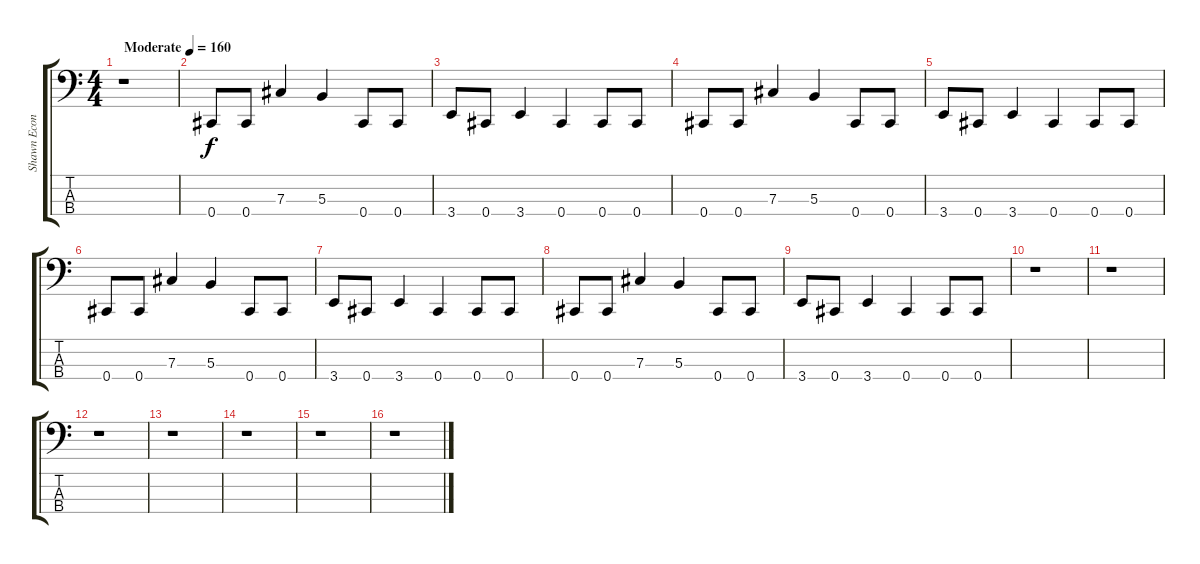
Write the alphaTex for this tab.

\track ("Shawn Economaki" "Shawn Econ") {instrument electricbasspick}
\staff {score tabs}
\tuning (E2 B1 Gb1 Db1) {hide}
\ts (4 4)
\tempo (160 "Moderate")
\clef f4
\ks c
r.1{dy f instrument electricbasspick} |
0.4.8 0.4.8 7.3.4 5.3.4 0.4.8 0.4.8 |
3.4.8 0.4.8 3.4.4 0.4.4 0.4.8 0.4.8 |
0.4.8 0.4.8 7.3.4 5.3.4 0.4.8 0.4.8 |
3.4.8 0.4.8 3.4.4 0.4.4 0.4.8 0.4.8 |
0.4.8 0.4.8 7.3.4 5.3.4 0.4.8 0.4.8 |
3.4.8 0.4.8 3.4.4 0.4.4 0.4.8 0.4.8 |
0.4.8 0.4.8 7.3.4 5.3.4 0.4.8 0.4.8 |
3.4.8 0.4.8 3.4.4 0.4.4 0.4.8 0.4.8 |
r.1 |
r.1 |
r.1 |
r.1 |
r.1 |
r.1 |
r.1
